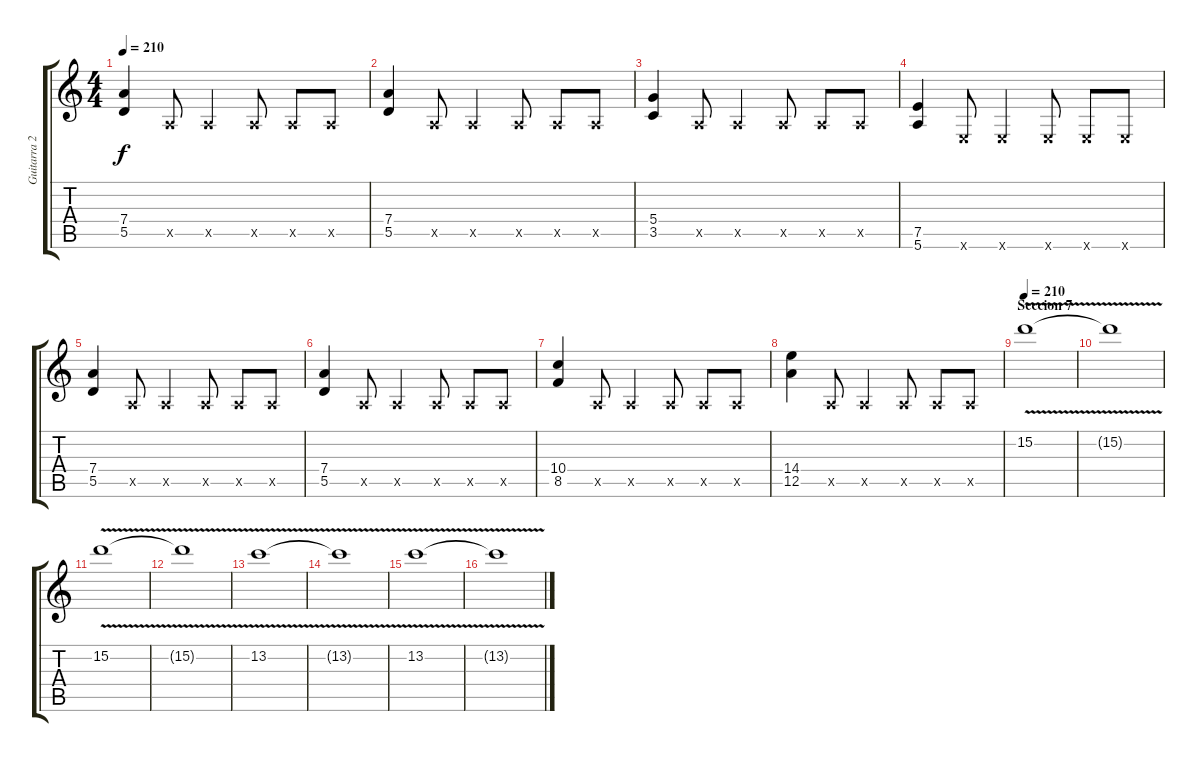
\track ("Guitarra 2" "Guitarra 2") {instrument acousticguitarsteel}
\staff {score tabs}
\tuning (E4 B3 G3 D3 A2 E2) {hide}
\ts (4 4)
\tempo 210
\clef g2
\ks c
(7.4 5.5).4{dy f volume 12 instrument overdrivenguitar} 0.5{x}.8 0.5{x}.4 0.5{x}.8 0.5{x}.8 0.5{x}.8 |
(7.4 5.5).4 0.5{x}.8 0.5{x}.4 0.5{x}.8 0.5{x}.8 0.5{x}.8 |
(5.4 3.5).4 0.5{x}.8 0.5{x}.4 0.5{x}.8 0.5{x}.8 0.5{x}.8 |
(7.5 5.6).4 0.6{x}.8 0.6{x}.4 0.6{x}.8 0.6{x}.8 0.6{x}.8 |
(7.4 5.5).4 0.5{x}.8 0.5{x}.4 0.5{x}.8 0.5{x}.8 0.5{x}.8 |
(7.4 5.5).4 0.5{x}.8 0.5{x}.4 0.5{x}.8 0.5{x}.8 0.5{x}.8 |
(10.4 8.5).4 0.5{x}.8 0.5{x}.4 0.5{x}.8 0.5{x}.8 0.5{x}.8 |
(14.4 12.5).4 0.5{x}.8 0.5{x}.4 0.5{x}.8 0.5{x}.8 0.5{x}.8 |
\section ("" "Seccion 7")
\tempo 210
15.2{v}.1{volume 13 instrument overdrivenguitar} |
15.2{t}.1 |
15.2{v}.1 |
15.2{t}.1 |
13.2{v}.1 |
13.2{t}.1 |
13.2{v}.1 |
13.2{t}.1
